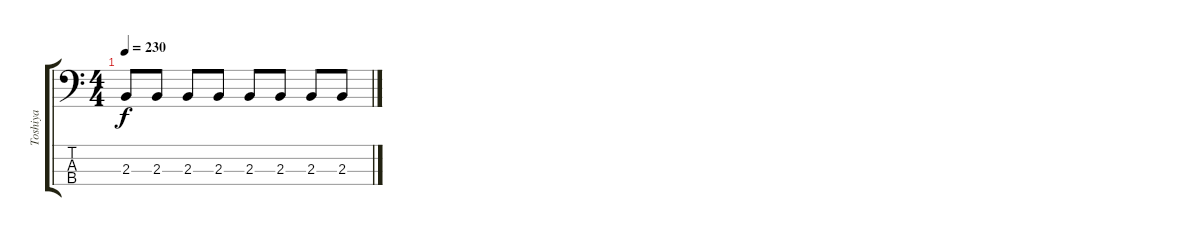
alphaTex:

\track ("Toshiya" "Toshiya") {instrument electricbassfinger}
\staff {score tabs}
\tuning (G2 D2 A1 E1) {hide}
\ts (4 4)
\tempo 230
\clef f4
\ks c
2.3.8{dy f} 2.3.8 2.3.8 2.3.8 2.3.8 2.3.8 2.3.8 2.3.8
